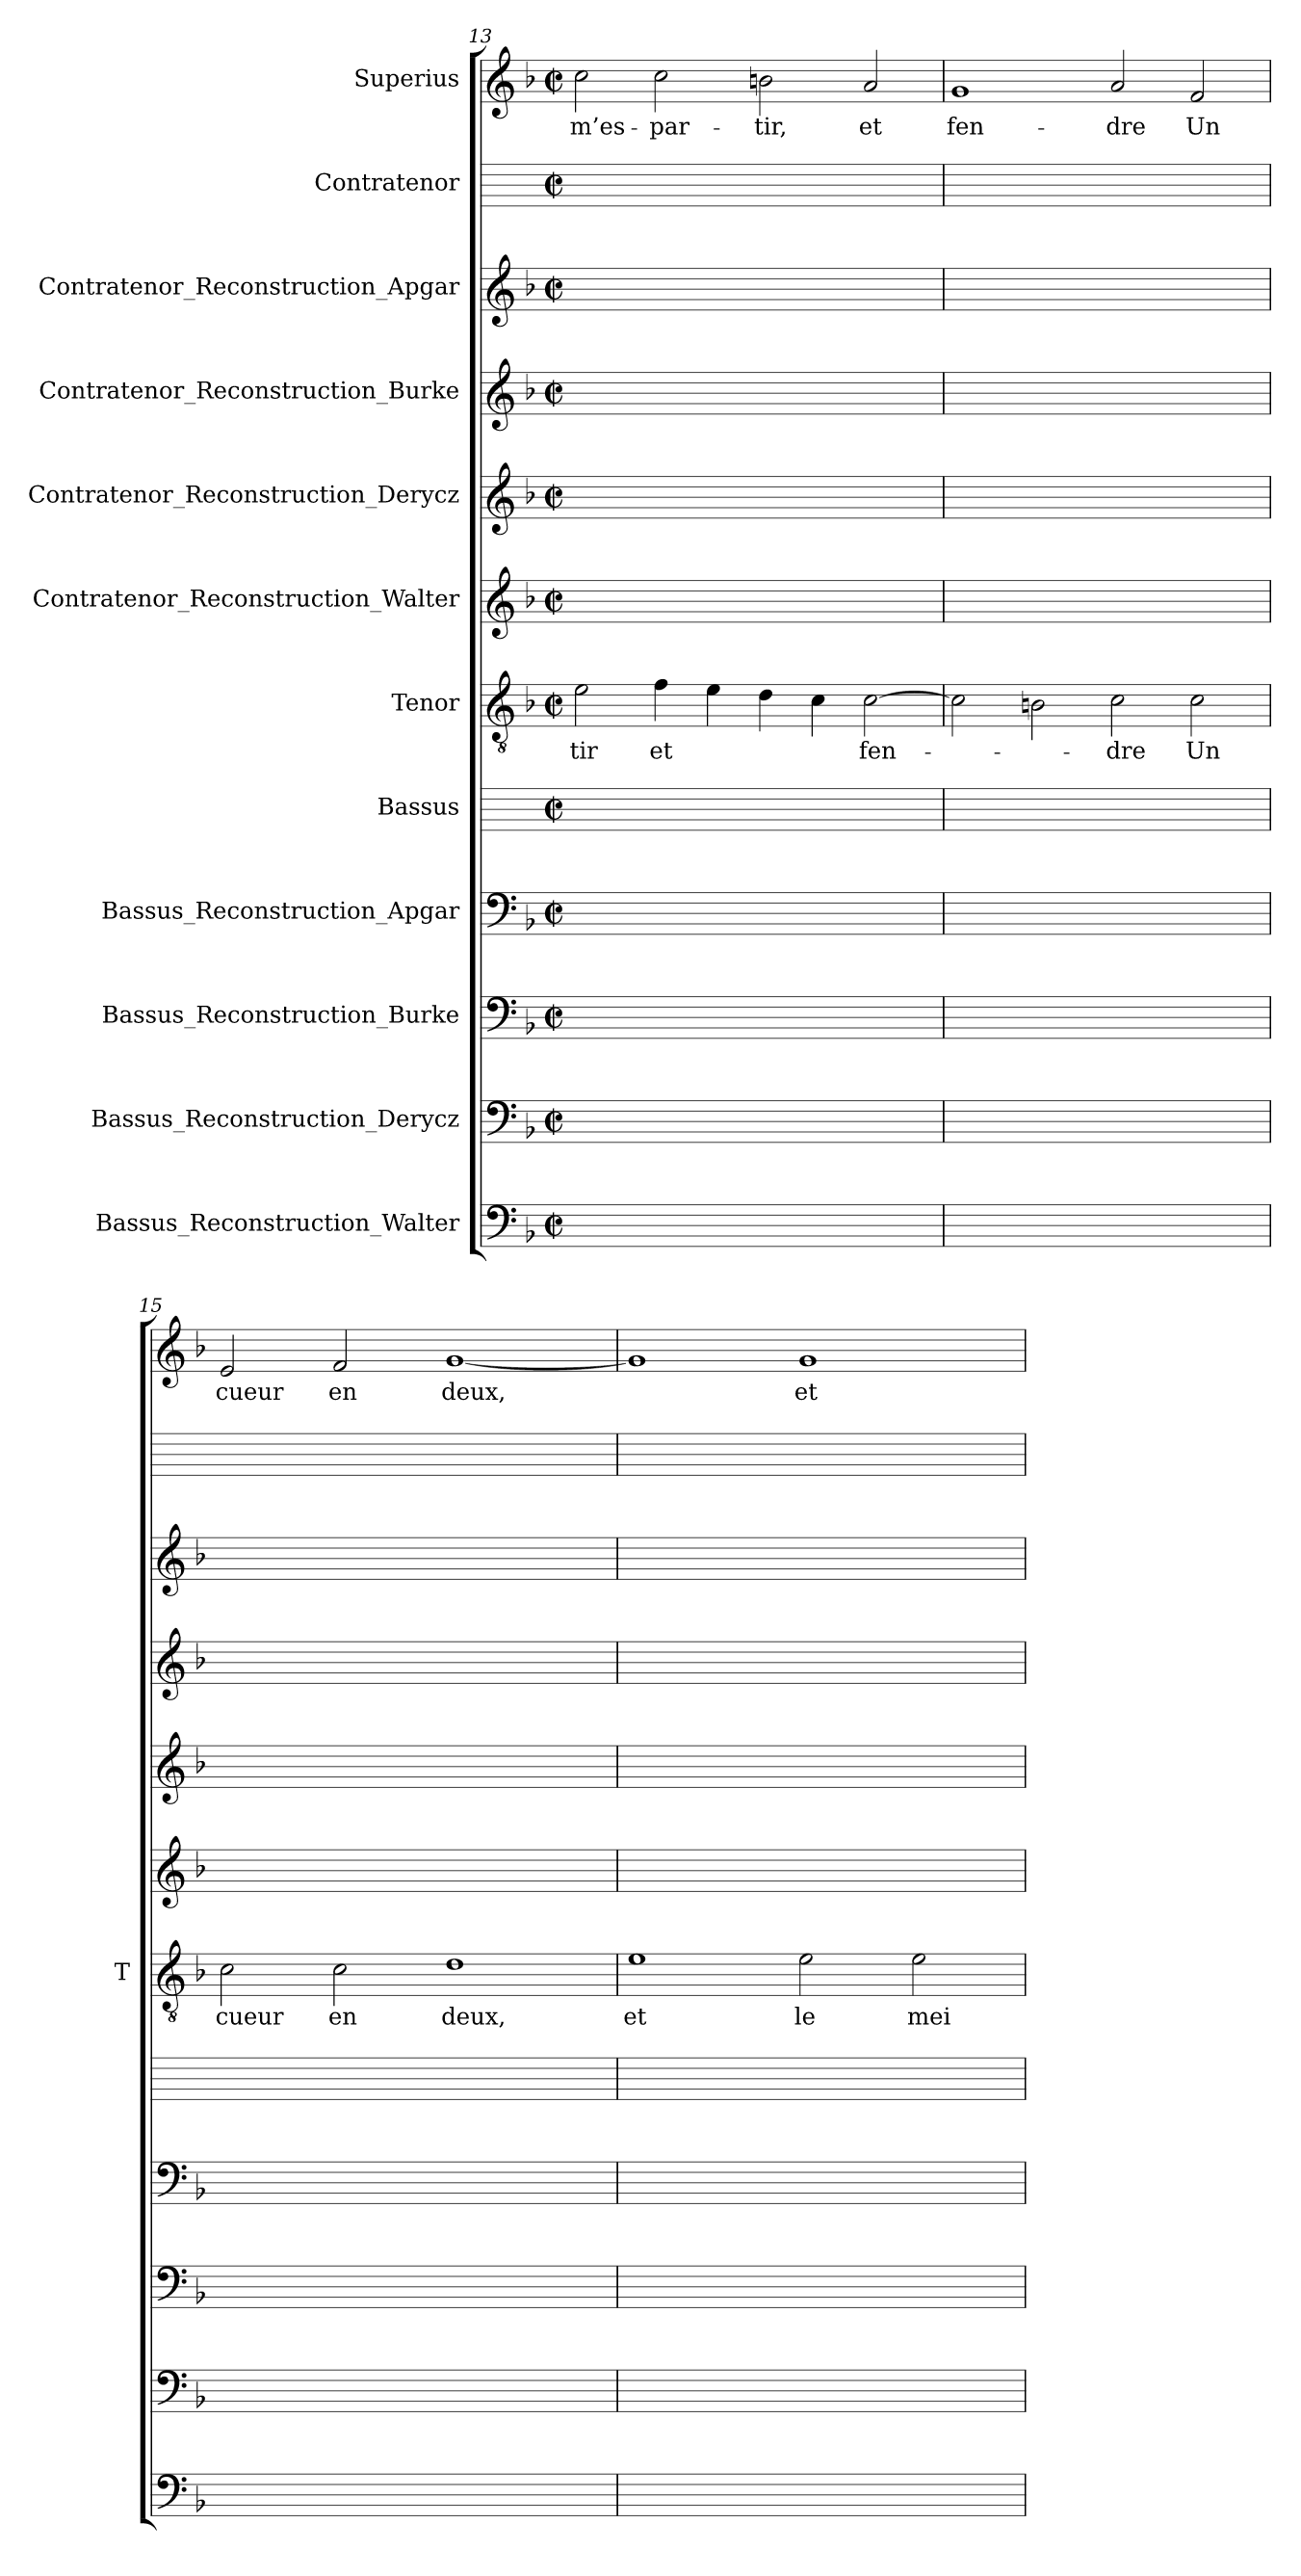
**kern	**kern	**kern	**kern	**kern	**kern	**text	**kern	**kern	**kern	**kern	**kern	**kern	**text
*part12	*part11	*part10	*part9	*part8	*part7	*part7	*part6	*part5	*part4	*part3	*part2	*part1	*part1
*staff12	*staff11	*staff10	*staff9	*staff8	*staff7	*staff7	*staff6	*staff5	*staff4	*staff3	*staff2	*staff1	*staff1
*I"Bassus_Reconstruction_Walter	*I"Bassus_Reconstruction_Derycz	*I"Bassus_Reconstruction_Burke	*I"Bassus_Reconstruction_Apgar	*I"Bassus	*I"Tenor	*	*I"Contratenor_Reconstruction_Walter	*I"Contratenor_Reconstruction_Derycz	*I"Contratenor_Reconstruction_Burke	*I"Contratenor_Reconstruction_Apgar	*I"Contratenor	*I"Superius	*
*	*	*	*	*	*I'T	*	*	*	*	*	*	*	*
*clefF4	*clefF4	*clefF4	*clefF4	*	*clefGv2	*	*clefG2	*clefG2	*clefG2	*clefG2	*	*clefG2	*
*k[b-]	*k[b-]	*k[b-]	*k[b-]	*	*k[b-]	*	*k[b-]	*k[b-]	*k[b-]	*k[b-]	*	*k[b-]	*
*F:	*F:	*F:	*F:	*	*F:	*	*F:	*F:	*F:	*F:	*	*F:	*
*M2/2	*M2/2	*M2/2	*M2/2	*M2/2	*M2/2	*	*M2/2	*M2/2	*M2/2	*M2/2	*M2/2	*M2/2	*
*met(c|)	*met(c|)	*met(c|)	*met(c|)	*met(c|)	*met(c|)	*	*met(c|)	*met(c|)	*met(c|)	*met(c|)	*met(c|)	*met(c|)	*
=13	=13	=13	=13	=13	=13	=13	=13	=13	=13	=13	=13	=13	=13
0ryy	0ryy	0ryy	0ryy	0ryy	2e	-tir	0ryy	0ryy	0ryy	0ryy	0ryy	2cc	m’es-
.	.	.	.	.	4f	-et	.	.	.	.	.	2cc	par-
.	.	.	.	.	4e	.	.	.	.	.	.	.	.
.	.	.	.	.	4d	.	.	.	.	.	.	2b	-tir,
.	.	.	.	.	4c	.	.	.	.	.	.	.	.
.	.	.	.	.	[2c	fen-	.	.	.	.	.	2a	-et
=14	=14	=14	=14	=14	=14	=14	=14	=14	=14	=14	=14	=14	=14
0ryy	0ryy	0ryy	0ryy	0ryy	2c]	.	0ryy	0ryy	0ryy	0ryy	0ryy	1g	fen-
.	.	.	.	.	2Bn	.	.	.	.	.	.	.	.
.	.	.	.	.	2c	-dre	.	.	.	.	.	2a	-dre
.	.	.	.	.	2c	-Un	.	.	.	.	.	2f	-Un
=15	=15	=15	=15	=15	=15	=15	=15	=15	=15	=15	=15	=15	=15
0ryy	0ryy	0ryy	0ryy	0ryy	2c	-cueur	0ryy	0ryy	0ryy	0ryy	0ryy	2e	-cueur
.	.	.	.	.	2c	-en	.	.	.	.	.	2f	-en
.	.	.	.	.	1d	-deux,	.	.	.	.	.	[1g	-deux,
!!LO:PB:g=z
=16	=16	=16	=16	=16	=16	=16	=16	=16	=16	=16	=16	=16	=16
0ryy	0ryy	0ryy	0ryy	0ryy	1e	-et	0ryy	0ryy	0ryy	0ryy	0ryy	1g]	.
.	.	.	.	.	2e	-le	.	.	.	.	.	1g	-et
.	.	.	.	.	2e	mei-	.	.	.	.	.	.	.
=	=	=	=	=	=	=	=	=	=	=	=	=	=
*-	*-	*-	*-	*-	*-	*-	*-	*-	*-	*-	*-	*-	*-
